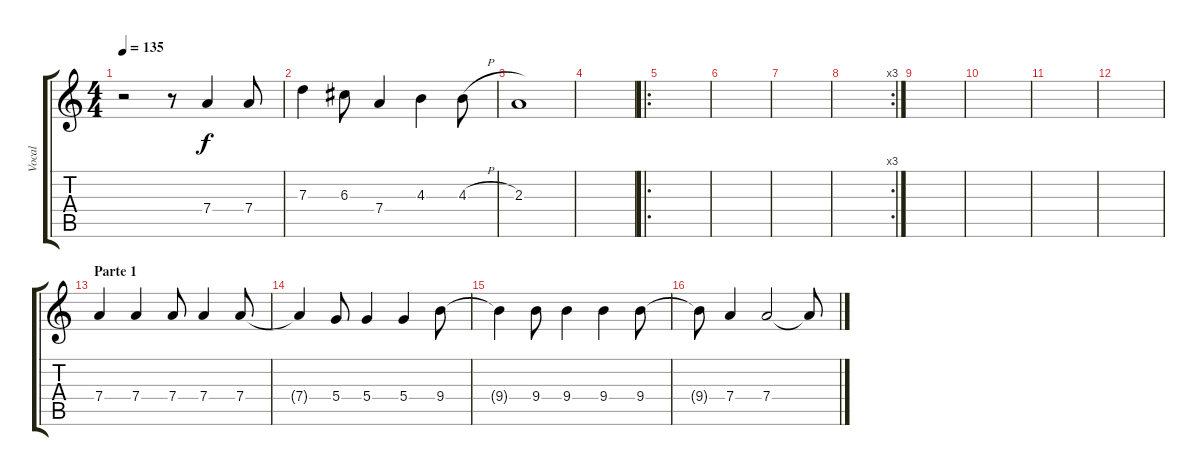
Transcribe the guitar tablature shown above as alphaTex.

\track ("Vocal" "Vocal") {instrument distortionguitar}
\staff {score tabs}
\tuning (E4 B3 G3 D3 A2 E2) {hide}
\ts (4 4)
\tempo 135
\clef g2
\ks c
r.2{dy f} r.8 7.4.4 7.4.8 |
7.3.4 6.3.8 7.4.4 4.3.4 4.3{h}.8 |
2.3.1 |
|
\ro
|
|
|
\rc 3
|
|
|
|
|
\section ("" "Parte 1")
7.4.4 7.4.4 7.4.8 7.4.4 7.4.8 |
7.4{t}.4 5.4.8 5.4.4 5.4.4 9.4.8 |
9.4{t}.4 9.4.8 9.4.4 9.4.4 9.4.8 |
9.4{t}.8 7.4.4 7.4.2 7.4{t}.8
